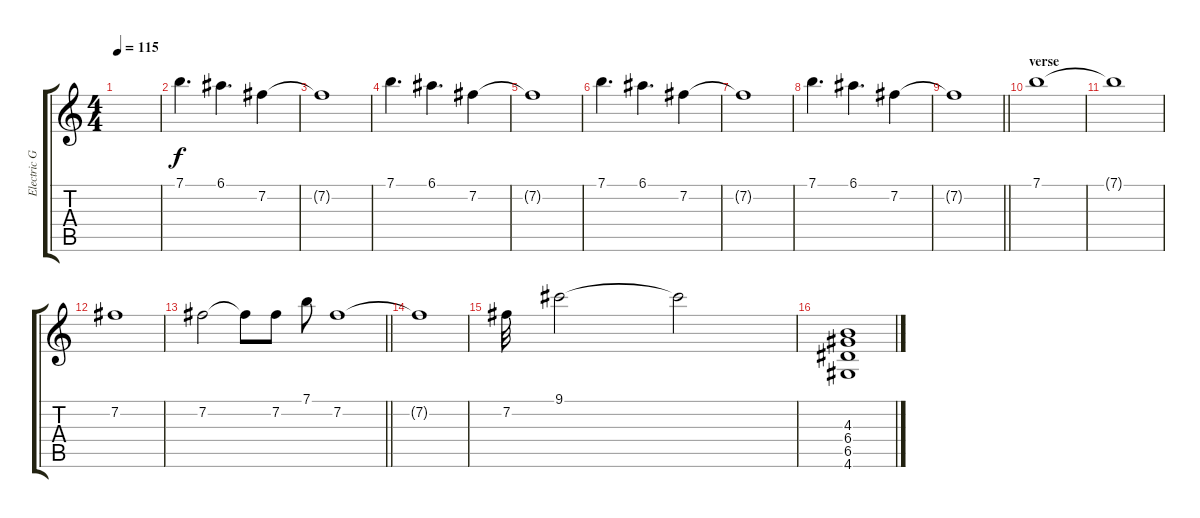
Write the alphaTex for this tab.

\track ("Electric Guitar" "Electric G") {instrument distortionguitar}
\staff {score tabs}
\tuning (E4 B3 G3 D3 A2 E2) {hide}
\ts (4 4)
\tempo 115
\clef g2
\ks c
|
7.1.4{d} 6.1.4{d} 7.2.4 |
7.2{t}.1 |
7.1.4{d} 6.1.4{d} 7.2.4 |
7.2{t}.1 |
7.1.4{d} 6.1.4{d} 7.2.4 |
7.2{t}.1 |
7.1.4{d} 6.1.4{d} 7.2.4 |
\barLineRight lightlight
7.2{t}.1 |
\section ("" "verse")
7.1.1 |
7.1{t}.1 |
7.2.1 |
\barLineRight lightlight
7.2.2 7.2{t}.8 7.2.8 7.1.8 7.2.1 |
7.2{t}.1 |
7.2.32 9.1.2 9.1{t}.2 |
(4.3 6.4 6.5 4.6).1
